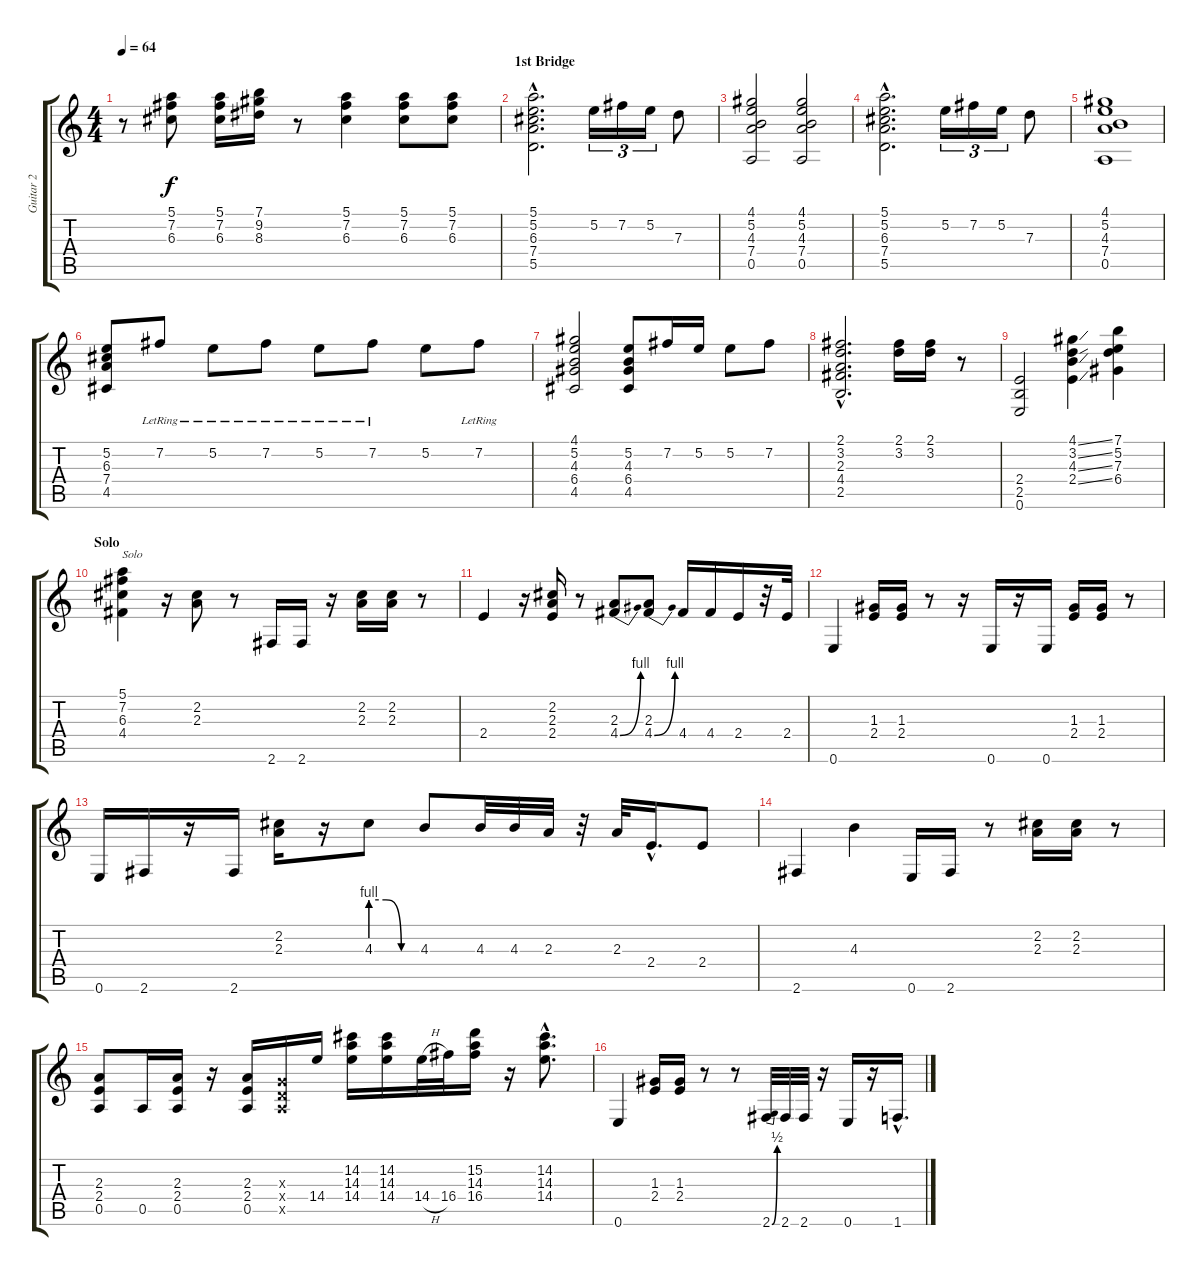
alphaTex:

\track ("Guitar 2" "Guitar 2") {instrument overdrivenguitar}
\staff {score tabs}
\tuning (E4 B3 G3 D3 A2 E2) {hide}
\ts (4 4)
\tempo 64
\clef g2
\ks c
r.8{dy f} (5.1 7.2 6.3).8 (5.1 7.2 6.3).16 (7.1 9.2 8.3).16 r.8 (5.1 7.2 6.3).4 (5.1 7.2 6.3).8 (5.1 7.2 6.3).8 |
\section ("" "1st Bridge")
(5.1{hac} 5.2{hac} 6.3{hac} 7.4{hac} 5.5{hac}).2{d} 5.2.16{tu (3 2)} 7.2.16{tu (3 2)} 5.2.16{tu (3 2)} 7.3.8 |
(4.1 5.2 4.3 7.4 0.5).2 (4.1 5.2 4.3 7.4 0.5).2 |
(5.1{hac} 5.2{hac} 6.3{hac} 7.4{hac} 5.5{hac}).2{d} 5.2.16{tu (3 2)} 7.2.16{tu (3 2)} 5.2.16{tu (3 2)} 7.3.8 |
(4.1 5.2 4.3 7.4 0.5).1 |
(5.2 6.3 7.4 4.5).8 7.2{lr}.8 5.2{lr}.8 7.2{lr}.8 5.2{lr}.8 7.2{lr}.8 5.2.8 7.2{lr}.8 |
(4.1 5.2 4.3 6.4 4.5).2 (5.2 4.3 6.4 4.5).8 7.2.16 5.2.16 5.2.8 7.2.8 |
(2.1{hac} 3.2{hac} 2.3{hac} 4.4{hac} 2.5{hac}).2{d} (2.1 3.2).16 (2.1 3.2).16 r.8 |
(2.4 2.5 0.6).2 (4.1{ss} 3.2{ss} 4.3{ss} 2.4{ss}).4 (7.1 5.2 7.3 6.4).4 |
\section ("" "Solo")
(5.1 7.2 6.3 4.4).4{txt "Solo"} r.16 (2.2 2.3).8 r.8 2.6.16 2.6.16 r.16 (2.2 2.3).16 (2.2 2.3).16 r.8 |
2.4.4 r.16 (2.2 2.3 2.4).16 r.8 (2.3 4.4{be (bend 0 0 60 4)}).8 (2.3 4.4{be (bend 0 0 60 4)}).8 4.4.16 4.4.16 2.4.16 r.32 2.4.32 |
0.6.4 (1.3 2.4).16 (1.3 2.4).16 r.8 r.16 0.6.16 r.16 0.6.16 (1.3 2.4).16 (1.3 2.4).16 r.8 |
0.6.16 2.6.16 r.16 2.6.16 (2.2 2.3).16 r.16 4.3{be (custom 0 4 20 4 40 0 60 0)}.8 4.3.8 4.3.32 4.3.32 2.3.32 r.32 2.3.32 2.4{hac}.16{d} 2.4.8 |
2.6.4 4.3.4 0.6.16 2.6.16 r.8 (2.2 2.3).16 (2.2 2.3).16 r.8 |
(2.3 2.4 0.5).8 0.5.16 (2.3 2.4 0.5).16 r.16 (2.3 2.4 0.5).16 (0.3{x} 0.4{x} 0.5{x}).16 14.4.16 (14.2 14.3 14.4).16 (14.2 14.3 14.4).16 14.4{h}.32 16.4.32 (15.2 14.3 16.4).16 r.16 (14.2{hac} 14.3{hac} 14.4{hac}).8{d} |
0.6.4 (1.3 2.4).16 (1.3 2.4).16 r.8 r.8 2.6{be (bend 0 0 60 2)}.32 2.6.32 2.6.32 r.16 0.6.16 r.16 1.6{hac}.16{d}
